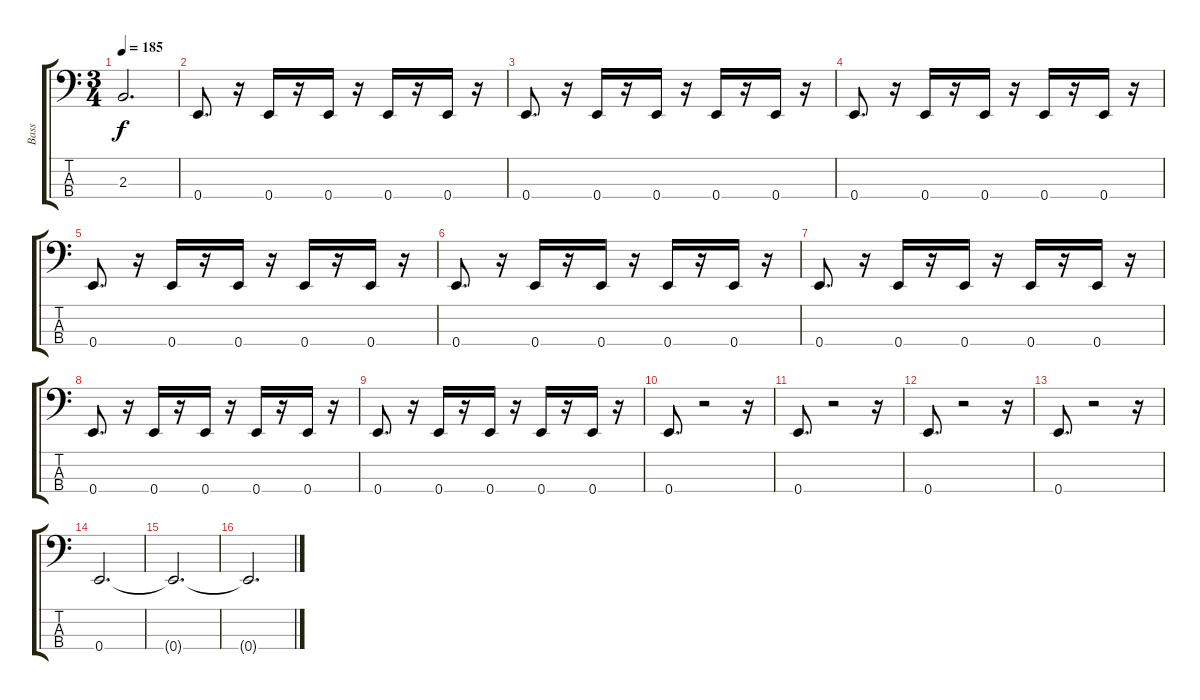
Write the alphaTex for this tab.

\track ("Bass" "Bass") {instrument electricbassfinger}
\staff {score tabs}
\tuning (G2 D2 A1 E1) {hide}
\ts (3 4)
\tempo 185
\clef f4
\ks c
2.3.2{d dy f} |
0.4.8{d} r.16 0.4.16 r.16 0.4.16 r.16 0.4.16 r.16 0.4.16 r.16 |
0.4.8{d} r.16 0.4.16 r.16 0.4.16 r.16 0.4.16 r.16 0.4.16 r.16 |
0.4.8{d} r.16 0.4.16 r.16 0.4.16 r.16 0.4.16 r.16 0.4.16 r.16 |
0.4.8{d} r.16 0.4.16 r.16 0.4.16 r.16 0.4.16 r.16 0.4.16 r.16 |
0.4.8{d} r.16 0.4.16 r.16 0.4.16 r.16 0.4.16 r.16 0.4.16 r.16 |
0.4.8{d} r.16 0.4.16 r.16 0.4.16 r.16 0.4.16 r.16 0.4.16 r.16 |
0.4.8{d} r.16 0.4.16 r.16 0.4.16 r.16 0.4.16 r.16 0.4.16 r.16 |
0.4.8{d} r.16 0.4.16 r.16 0.4.16 r.16 0.4.16 r.16 0.4.16 r.16 |
0.4.8{d} r.2 r.16 |
0.4.8{d} r.2 r.16 |
0.4.8{d} r.2 r.16 |
0.4.8{d} r.2 r.16 |
0.4.2{d} |
0.4{t}.2{d} |
0.4{t}.2{d}
